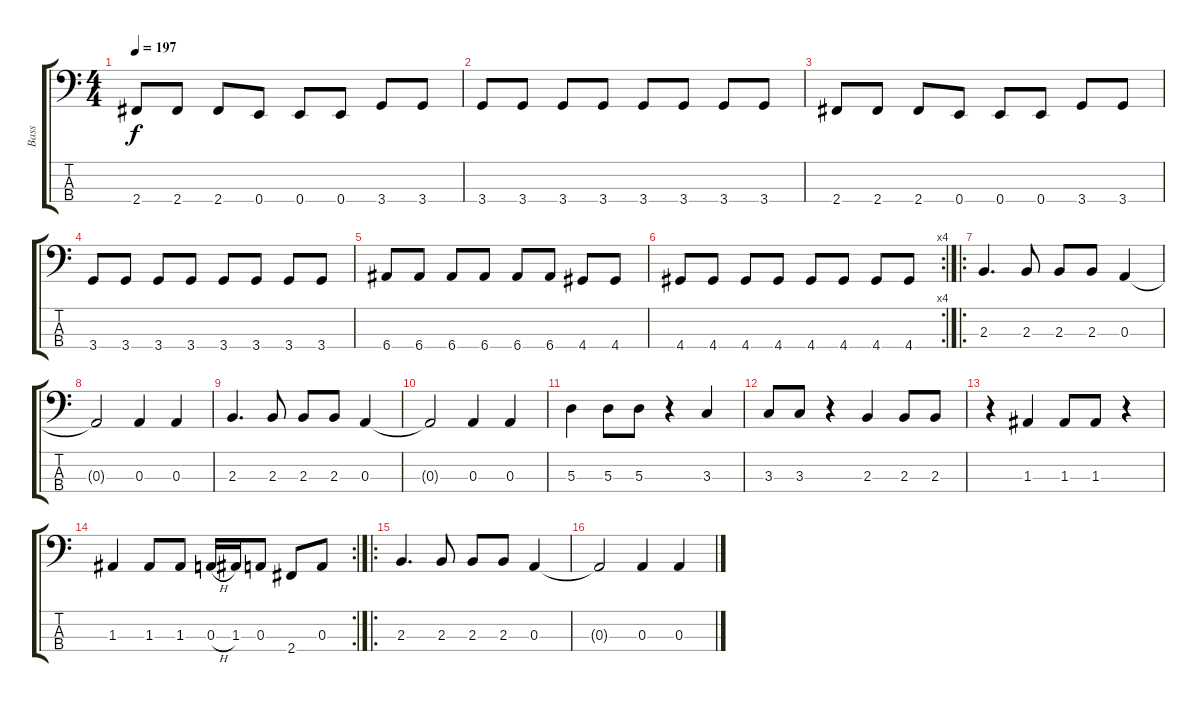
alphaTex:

\track ("Bass" "Bass") {instrument electricbassfinger}
\staff {score tabs}
\tuning (G2 D2 A1 E1) {hide}
\ts (4 4)
\tempo 197
\clef f4
\ks c
2.4.8{dy f} 2.4.8 2.4.8 0.4.8 0.4.8 0.4.8 3.4.8 3.4.8 |
3.4.8 3.4.8 3.4.8 3.4.8 3.4.8 3.4.8 3.4.8 3.4.8 |
2.4.8 2.4.8 2.4.8 0.4.8 0.4.8 0.4.8 3.4.8 3.4.8 |
3.4.8 3.4.8 3.4.8 3.4.8 3.4.8 3.4.8 3.4.8 3.4.8 |
6.4.8 6.4.8 6.4.8 6.4.8 6.4.8 6.4.8 4.4.8 4.4.8 |
\rc 4
4.4.8 4.4.8 4.4.8 4.4.8 4.4.8 4.4.8 4.4.8 4.4.8 |
\ro
2.3.4{d} 2.3.8 2.3.8 2.3.8 0.3.4 |
0.3{t}.2 0.3.4 0.3.4 |
2.3.4{d} 2.3.8 2.3.8 2.3.8 0.3.4 |
0.3{t}.2 0.3.4 0.3.4 |
5.3.4 5.3.8 5.3.8 r.4 3.3.4 |
3.3.8 3.3.8 r.4 2.3.4 2.3.8 2.3.8 |
r.4 1.3.4 1.3.8 1.3.8 r.4 |
\rc 2
1.3.4 1.3.8 1.3.8 0.3{h}.16 1.3.16 0.3.8 2.4.8 0.3.8 |
\ro
2.3.4{d} 2.3.8 2.3.8 2.3.8 0.3.4 |
0.3{t}.2 0.3.4 0.3.4
